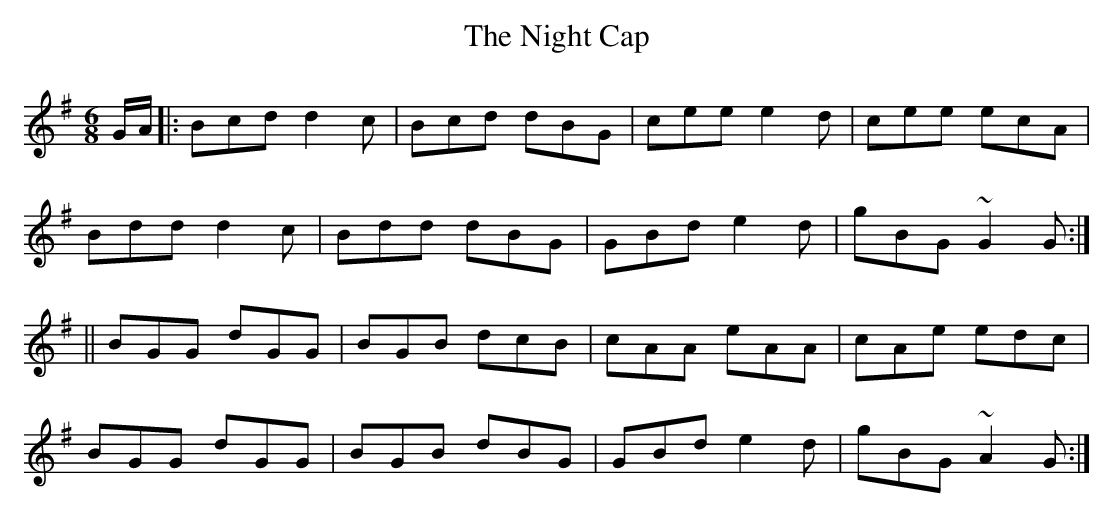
X:1
T: Night Cap, The
M: 6/8
L: 1/8
K: G
G/2A/2|:Bcd d2 c|Bcd dBG|cee e2 d|cee ecA|
Bdd d2 c|Bdd dBG|GBde2 d|gBG ~G2 G:|
||BGG dGG|BGB dcB|cAA eAA|cAe edc|
BGG dGG|BGB dBG|GBd e2 d|gBG ~A2 G:|
